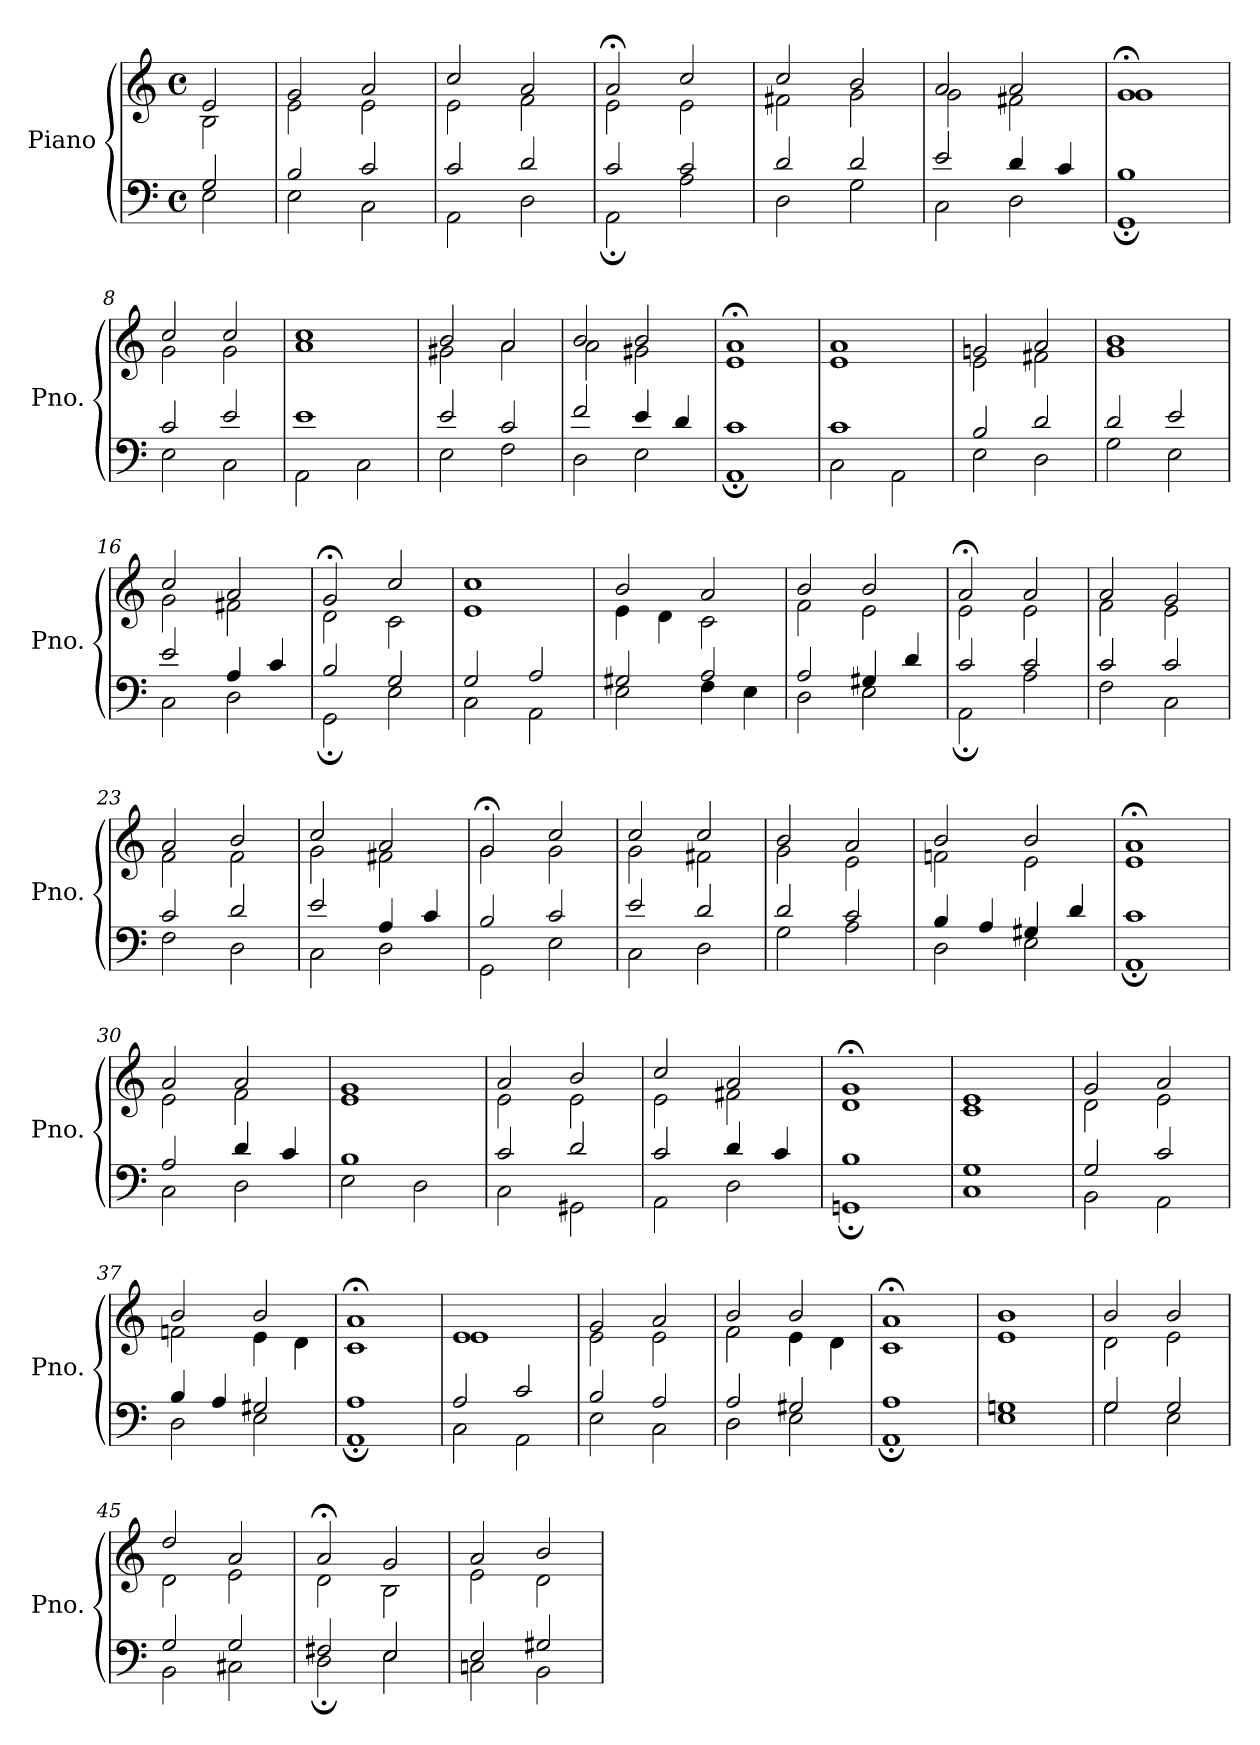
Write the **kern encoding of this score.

**kern	**kern
*part1	*part1
*staff2	*staff1
*I"Piano	*
*I'Pno.	*
*clefF4	*clefG2
*k[]	*k[]
*M4/4	*M4/4
*met(c)	*met(c)
=1	=1
*^	*^
2G/	2E\	2e/	2B\
=2	=2	=2	=2
2B/	2E\	2g/	2e\
2c/	2C\	2a/	2e\
=3	=3	=3	=3
2c/	2AA\	2cc/	2e\
2d/	2D\	2a/	2f\
=4	=4	=4	=4
2c/	2AA;\	2a;</	2e\
2c/	2A\	2cc/	2e\
=5	=5	=5	=5
2d/	2D\	2cc/	2f#X\
2d/	2G\	2b/	2g\
=6	=6	=6	=6
2e/	2C\	2a/	2g\
4d/	2D\	2a/	2f#X\
4c/	.	.	.
=7	=7	=7	=7
1B	1GG;	1g;<	1g
=8	=8	=8	=8
2c/	2E\	2cc/	2g\
2e/	2C\	2cc/	2g\
=9	=9	=9	=9
1e	2AA\	1cc	1a
.	2C\	.	.
!!LO:LB:g=z	!!
=10	=10	=10	=10
2e/	2E\	2b/	2g#X\
2c/	2F\	2a/	2a\
=11	=11	=11	=11
2f/	2D\	2b/	2a\
4e/	2E\	2b/	2g#X\
4d/	.	.	.
=12	=12	=12	=12
1c	1AA;	1a;<	1e
=13	=13	=13	=13
1c	2C\	1a	1e
.	2AA\	.	.
=14	=14	=14	=14
2B/	2E\	2gn/	2e\
2d/	2D\	2a/	2f#X\
=15	=15	=15	=15
2d/	2G\	1b	1g
2e/	2E\	.	.
=16	=16	=16	=16
2e/	2C\	2cc/	2g\
4A/	2D\	2a/	2f#X\
4c/	.	.	.
=17	=17	=17	=17
2B/	2GG;\	2g;</	2d\
2G/	2E\	2cc/	2c\
=18	=18	=18	=18
2G/	2C\	1cc	1e
2A/	2AA\	.	.
!!LO:LB:g=z	!!
=19	=19	=19	=19
2G#X/	2E\	2b/	4e\
.	.	.	4d\
2A/	4F\	2a/	2c\
.	4E\	.	.
=20	=20	=20	=20
2A/	2D\	2b/	2f\
4G#X/	2E\	2b/	2e\
4d/	.	.	.
=21	=21	=21	=21
2c/	2AA;\	2a;</	2e\
2c/	2A\	2a/	2e\
=22	=22	=22	=22
2c/	2F\	2a/	2f\
2c/	2C\	2g/	2e\
=23	=23	=23	=23
2c/	2F\	2a/	2f\
2d/	2D\	2b/	2f\
=24	=24	=24	=24
2e/	2C\	2cc/	2g\
4A/	2D\	2a/	2f#X\
4c/	.	.	.
=25	=25	=25	=25
2B/	2GG\	2g;</	2g\
2c/	2E\	2cc/	2g\
=26	=26	=26	=26
2e/	2C\	2cc/	2g\
2d/	2D\	2cc/	2f#X\
=27	=27	=27	=27
2d/	2G\	2b/	2g\
2c/	2A\	2a/	2e\
!!LO:LB:g=z	!!
=28	=28	=28	=28
4B/	2D\	2b/	2fn\
4A/	.	.	.
4G#X/	2E\	2b/	2e\
4d/	.	.	.
=29	=29	=29	=29
1c	1AA;	1a;<	1e
=30	=30	=30	=30
2A/	2C\	2a/	2e\
4d/	2D\	2a/	2f\
4c/	.	.	.
=31	=31	=31	=31
1B	2E\	1g	1e
.	2D\	.	.
=32	=32	=32	=32
2c/	2C\	2a/	2e\
2d/	2GG#X\	2b/	2e\
=33	=33	=33	=33
2c/	2AA\	2cc/	2e\
4d/	2D\	2a/	2f#X\
4c/	.	.	.
=34	=34	=34	=34
1B	1GGn;	1g;<	1d
=35	=35	=35	=35
1G	1C	1e	1c
=36	=36	=36	=36
2G/	2BB\	2g/	2d\
2c/	2AA\	2a/	2e\
!!LO:LB:g=z	!!
=37	=37	=37	=37
4B/	2D\	2b/	2fn\
4A/	.	.	.
2G#X/	2E\	2b/	4e\
.	.	.	4d\
=38	=38	=38	=38
1A	1AA;	1a;<	1c
=39	=39	=39	=39
2A/	2C\	1e	1e
2c/	2AA\	.	.
=40	=40	=40	=40
2B/	2E\	2g/	2e\
2A/	2C\	2a/	2e\
=41	=41	=41	=41
2A/	2D\	2b/	2f\
2G#X/	2E\	2b/	4e\
.	.	.	4d\
=42	=42	=42	=42
1A	1AA;	1a;<	1c
=43	=43	=43	=43
1Gn	1E	1b	1e
=44	=44	=44	=44
2G/	2G\	2b/	2d\
2G/	2E\	2b/	2e\
!!LO:PB:g=z	!!
=45	=45	=45	=45
2G/	2BB\	2dd/	2d\
2G/	2C#X\	2a/	2e\
=46	=46	=46	=46
2F#X/	2D;\	2a;</	2d\
2E/	2E\	2g/	2B\
=47	=47	=47	=47
2E/	2Cn\	2a/	2e\
2G#X/	2BB\	2b/	2d\
*v	*v	*	*
*	*v	*v
=	=
*-	*-
